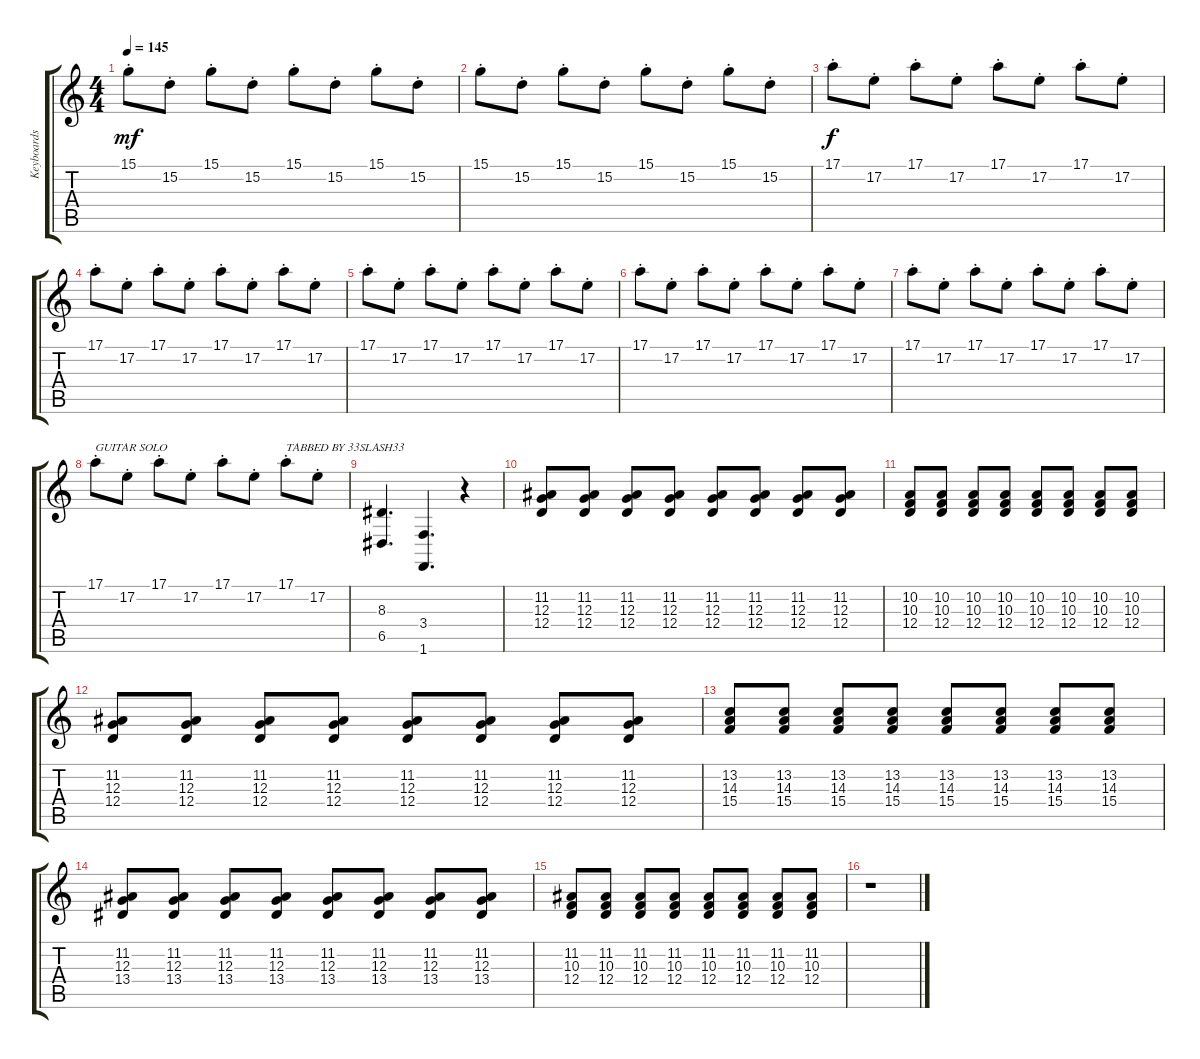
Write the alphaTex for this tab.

\track ("Keyboards" "Keyboards") {instrument electricpiano2}
\staff {score tabs}
\tuning (E4 B3 G3 D3 A2 E2) {hide}
\ts (4 4)
\tempo 145
\clef g2
\ks c
15.1{st}.8{dy mf} 15.2{st}.8 15.1{st}.8 15.2{st}.8 15.1{st}.8 15.2{st}.8 15.1{st}.8 15.2{st}.8 |
15.1{st}.8 15.2{st}.8 15.1{st}.8 15.2{st}.8 15.1{st}.8 15.2{st}.8 15.1{st}.8 15.2{st}.8 |
17.1{st}.8{dy f} 17.2{st}.8 17.1{st}.8 17.2{st}.8 17.1{st}.8 17.2{st}.8 17.1{st}.8 17.2{st}.8 |
17.1{st}.8 17.2{st}.8 17.1{st}.8 17.2{st}.8 17.1{st}.8 17.2{st}.8 17.1{st}.8 17.2{st}.8 |
17.1{st}.8 17.2{st}.8 17.1{st}.8 17.2{st}.8 17.1{st}.8 17.2{st}.8 17.1{st}.8 17.2{st}.8 |
17.1{st}.8 17.2{st}.8 17.1{st}.8 17.2{st}.8 17.1{st}.8 17.2{st}.8 17.1{st}.8 17.2{st}.8 |
17.1{st}.8 17.2{st}.8 17.1{st}.8 17.2{st}.8 17.1{st}.8 17.2{st}.8 17.1{st}.8 17.2{st}.8 |
17.1{st}.8{txt "GUITAR SOLO"} 17.2{st}.8 17.1{st}.8 17.2{st}.8 17.1{st}.8 17.2{st}.8 17.1{st}.8{txt "TABBED BY 33SLASH33"} 17.2{st}.8 |
(8.3 6.5).4{d} (3.4 1.6).4{d} r.4 |
(11.2 12.3 12.4).8 (11.2 12.3 12.4).8 (11.2 12.3 12.4).8 (11.2 12.3 12.4).8 (11.2 12.3 12.4).8 (11.2 12.3 12.4).8 (11.2 12.3 12.4).8 (11.2 12.3 12.4).8 |
(10.2 10.3 12.4).8 (10.2 10.3 12.4).8 (10.2 10.3 12.4).8 (10.2 10.3 12.4).8 (10.2 10.3 12.4).8 (10.2 10.3 12.4).8 (10.2 10.3 12.4).8 (10.2 10.3 12.4).8 |
(11.2 12.3 12.4).8 (11.2 12.3 12.4).8 (11.2 12.3 12.4).8 (11.2 12.3 12.4).8 (11.2 12.3 12.4).8 (11.2 12.3 12.4).8 (11.2 12.3 12.4).8 (11.2 12.3 12.4).8 |
(13.2 14.3 15.4).8 (13.2 14.3 15.4).8 (13.2 14.3 15.4).8 (13.2 14.3 15.4).8 (13.2 14.3 15.4).8 (13.2 14.3 15.4).8 (13.2 14.3 15.4).8 (13.2 14.3 15.4).8 |
(11.2 12.3 13.4).8 (11.2 12.3 13.4).8 (11.2 12.3 13.4).8 (11.2 12.3 13.4).8 (11.2 12.3 13.4).8 (11.2 12.3 13.4).8 (11.2 12.3 13.4).8 (11.2 12.3 13.4).8 |
(11.2 10.3 12.4).8 (11.2 10.3 12.4).8 (11.2 10.3 12.4).8 (11.2 10.3 12.4).8 (11.2 10.3 12.4).8 (11.2 10.3 12.4).8 (11.2 10.3 12.4).8 (11.2 10.3 12.4).8 |
r.1
